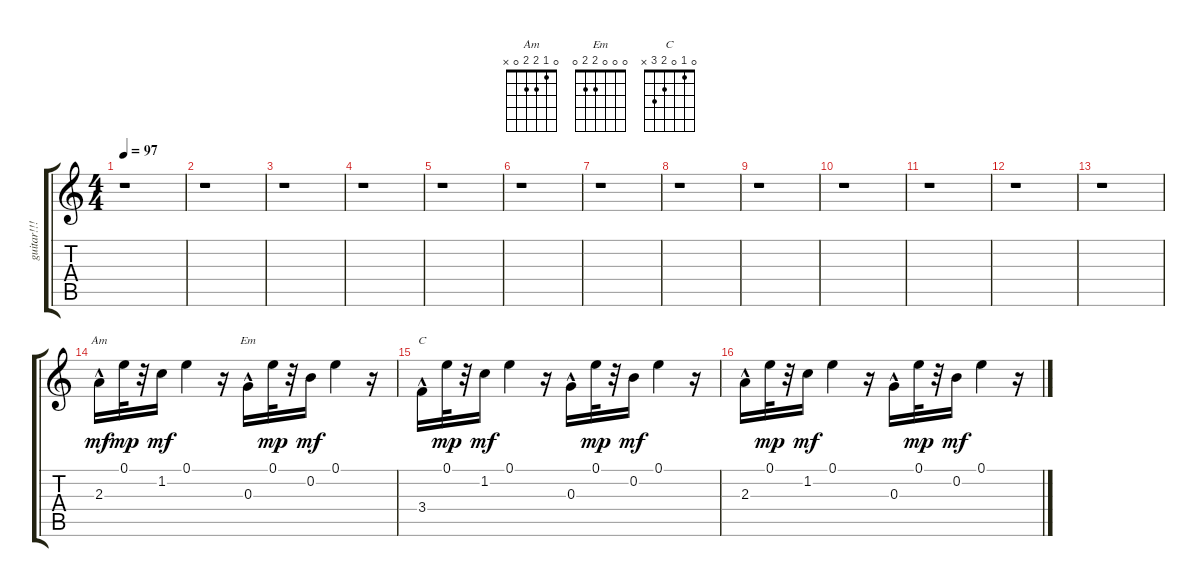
\track ("guitar!!!" "guitar!!!") {instrument acousticguitarsteel}
\staff {score tabs}
\tuning (E4 B3 G3 D3 A2 E2) {hide}
\chord ("Am" 0 1 2 2 0 x)
\chord ("Em" 0 0 0 2 2 0)
\chord ("C" 0 1 0 2 3 x)
\ts (4 4)
\tempo 97
\clef g2
\ks c
r.1{dy mf instrument acousticguitarsteel} |
r.1 |
r.1 |
r.1 |
r.1 |
r.1 |
r.1 |
r.1 |
r.1 |
r.1 |
r.1 |
r.1 |
r.1 |
2.3{hac}.16{ch "Am"} 0.1.32{dy mp} r.32 1.2.16{dy mf} 0.1.4 r.16 0.3{hac}.16{ch "Em"} 0.1.32{dy mp} r.32 0.2.16{dy mf} 0.1.4 r.16 |
3.4{hac}.16{ch "C"} 0.1.32{dy mp} r.32 1.2.16{dy mf} 0.1.4 r.16 0.3{hac}.16 0.1.32{dy mp} r.32 0.2.16{dy mf} 0.1.4 r.16 |
2.3{hac}.16 0.1.32{dy mp} r.32 1.2.16{dy mf} 0.1.4 r.16 0.3{hac}.16 0.1.32{dy mp} r.32 0.2.16{dy mf} 0.1.4 r.16
